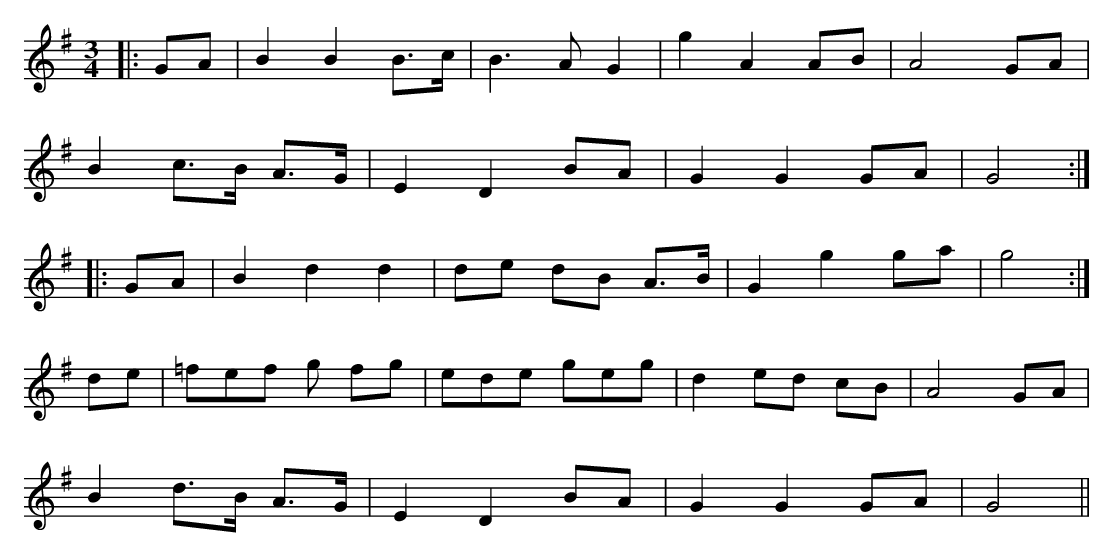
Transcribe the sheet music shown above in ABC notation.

X:1
M:3/4
K:G
|:GA|B2 B2 B>c|B3 A G2|g2 A2 AB|A4 GA|
B2 c>B A>G|E2 D2 BA|G2 G2 GA|G4:|
|:GA|B2 d2 d2|de dB A>B|G2 g2 ga|g4:|
de|=fef g fg|ede geg|d2 ed cB|A4 GA|
B2 d>B A>G|E2 D2 BA|G2 G2 GA|G4||
